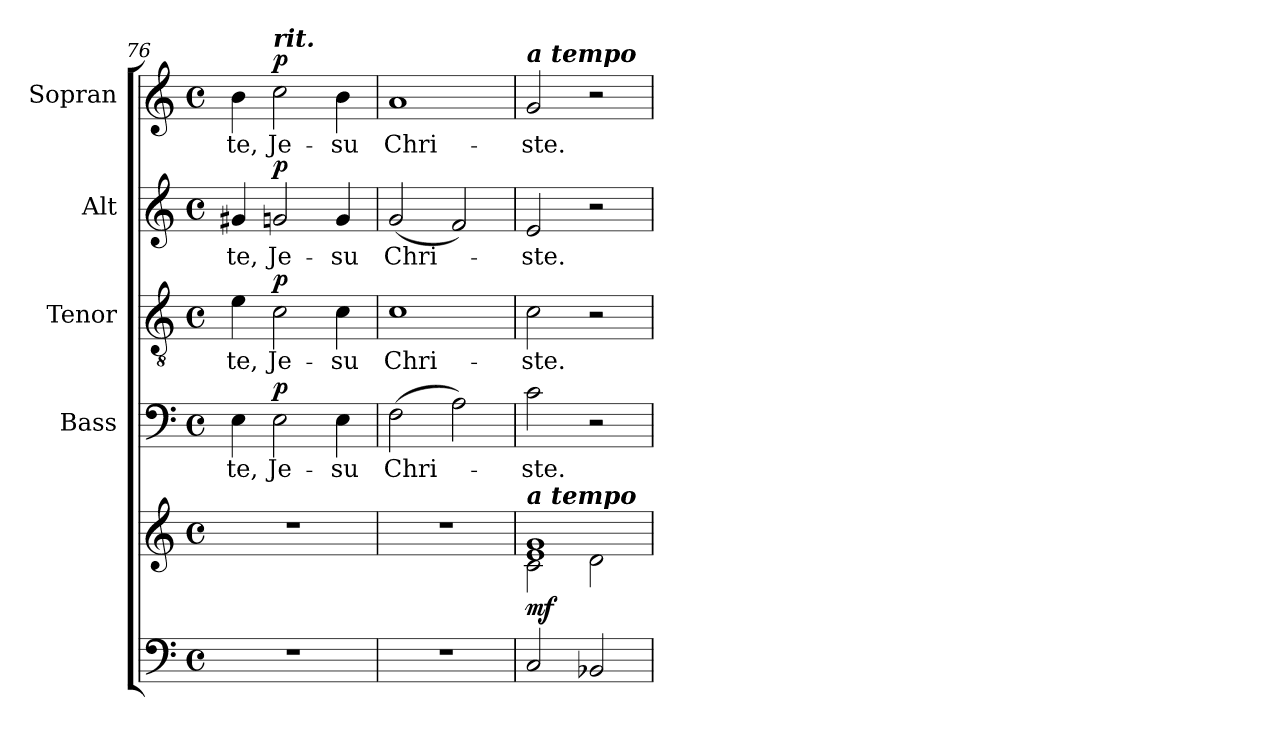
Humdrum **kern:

**kern	**kern	**dynam	**kern	**text	**dynam	**kern	**text	**dynam	**kern	**text	**dynam	**kern	**text	**dynam
*part5	*part5	*part5	*part4	*part4	*part4	*part3	*part3	*part3	*part2	*part2	*part2	*part1	*part1	*part1
*staff6	*staff5	*staff5/6	*staff4	*staff4	*staff4	*staff3	*staff3	*staff3	*staff2	*staff2	*staff2	*staff1	*staff1	*staff1
*	*	*	*I"Bass	*	*	*I"Tenor	*	*	*I"Alt	*	*	*I"Sopran	*	*
*	*	*	*I'B.	*	*	*I'T.	*	*	*I'A.	*	*	*I'S.	*	*
*clefF4	*clefG2	*	*clefF4	*	*	*clefGv2	*	*	*clefG2	*	*	*clefG2	*	*
*k[]	*k[]	*	*k[]	*	*	*k[]	*	*	*k[]	*	*	*k[]	*	*
*C:	*C:	*	*C:	*	*	*C:	*	*	*C:	*	*	*C:	*	*
*M4/4	*M4/4	*	*M4/4	*	*	*M4/4	*	*	*M4/4	*	*	*M4/4	*	*
*met(c)	*met(c)	*	*met(c)	*	*	*met(c)	*	*	*met(c)	*	*	*met(c)	*	*
=76	=76	=76	=76	=76	=76	=76	=76	=76	=76	=76	=76	=76	=76	=76
!	!	!	!	!LO:LY:b	!	!	!LO:LY:b	!	!	!LO:LY:b	!	!	!LO:LY:b	!
1r	1r	.	4E\	-te,	.	4e\	-te,	.	4g#X/	-te,	.	4b\	-te,	.
!	!	!	!	!	!	!	!	!	!	!	!	!LO:TX:a:Bi:t=rit.	!	!
!	!	!	!	!LO:LY:b	!LO:DY:a	!	!LO:LY:b	!LO:DY:a	!	!LO:LY:b	!LO:DY:a	!	!LO:LY:b	!LO:DY:a
.	.	.	2E\	Je-	p	2c\	Je-	p	2gn/	Je-	p	2cc\	Je-	p
!	!	!	!	!LO:LY:b	!	!	!LO:LY:b	!	!	!LO:LY:b	!	!	!LO:LY:b	!
.	.	.	4E\	-su	.	4c\	-su	.	4g/	-su	.	4b\	-su	.
!!LO:LB:g=z
=77	=77	=77	=77	=77	=77	=77	=77	=77	=77	=77	=77	=77	=77	=77
!	!	!	!	!LO:LY:b	!	!	!LO:LY:b	!	!	!LO:LY:b	!	!	!LO:LY:b	!
1r	1r	.	(>2F\	Chri-	.	1c	Chri-	.	(<2g/	Chri-	.	1a	Chri-	.
.	.	.	2A\)	.	.	.	.	.	2f/)	.	.	.	.	.
=78	=78	=78	=78	=78	=78	=78	=78	=78	=78	=78	=78	=78	=78	=78
*	*^	*	*	*	*	*	*	*	*	*	*	*	*	*
!	!	!	!	!	!	!	!	!	!	!	!	!	!LO:TX:a:Bi:t=a tempo	!	!
!	!LO:TX:a:Bi:t=a tempo	!	!	!	!	!	!	!	!	!	!	!	!	!	!
!	!	!	!LO:DY:b	!	!LO:LY:b	!	!	!LO:LY:b	!	!	!LO:LY:b	!	!	!LO:LY:b	!
2C/	1e 1g	2c\	mf	2c\	-ste.	.	2c\	-ste.	.	2e/	-ste.	.	2g/	-ste.	.
2BB-X/	.	2d\	.	2r	.	.	2r	.	.	2r	.	.	2r	.	.
*	*v	*v	*	*	*	*	*	*	*	*	*	*	*	*	*
=	=	=	=	=	=	=	=	=	=	=	=	=	=	=
*-	*-	*-	*-	*-	*-	*-	*-	*-	*-	*-	*-	*-	*-	*-
